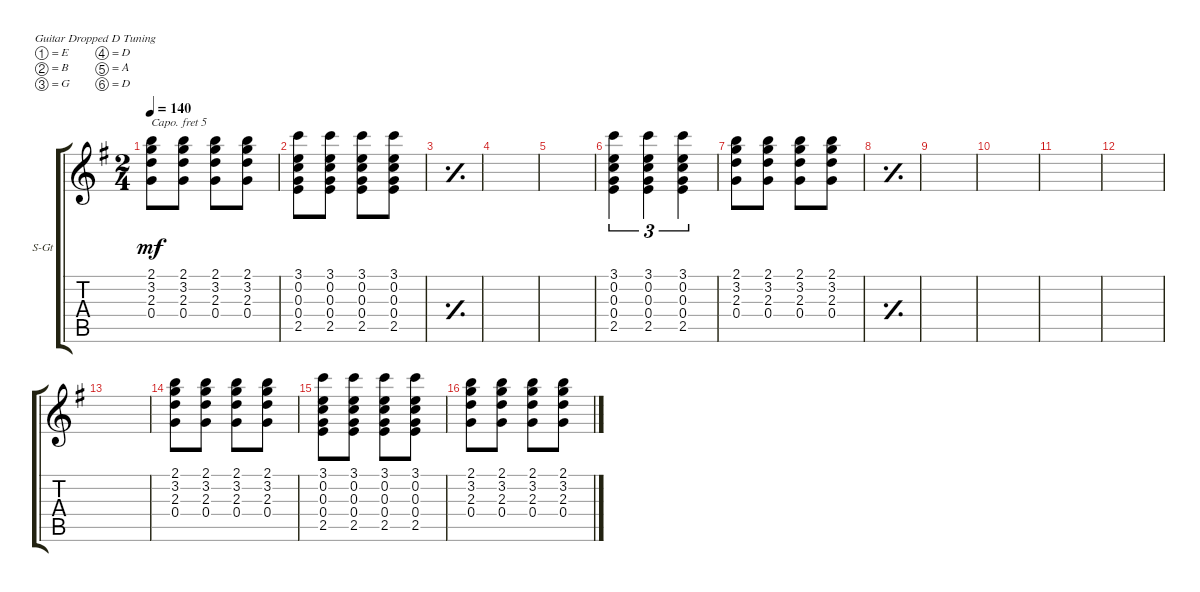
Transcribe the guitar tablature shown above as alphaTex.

\defaultSystemsLayout 4
\bracketExtendMode groupsimilarinstruments
\firstSystemTrackNameOrientation horizontal
\otherSystemsTrackNameOrientation horizontal
\track ("Steel Guitar" "S-Gt") {instrument acousticguitarsteel}
\staff {score tabs}
\capo 5
\tuning (E4 B3 G3 D3 A2 D2)
\ts (2 4)
\tempo 140
\clef g2
\ks g
(2.1 3.2 2.3 0.4).8{dy mf} (2.1 3.2 2.3 0.4).8 (2.1 3.2 2.3 0.4).8 (2.1 3.2 2.3 0.4).8 |
(3.1 0.2 0.3 0.4 2.5).8 (3.1 0.2 0.3 0.4 2.5).8 (3.1 0.2 0.3 0.4 2.5).8 (3.1 0.2 0.3 0.4 2.5).8 |
\simile simple
|
|
|
\simile none
(3.1 0.2 0.3 0.4 2.5).4{tu (3 2)} (3.1 0.2 0.3 0.4 2.5).4{tu (3 2)} (3.1 0.2 0.3 0.4 2.5).4{tu (3 2)} |
(2.1 3.2 2.3 0.4).8 (2.1 3.2 2.3 0.4).8 (2.1 3.2 2.3 0.4).8 (2.1 3.2 2.3 0.4).8 |
\simile simple
|
|
|
|
|
|
\simile none
(2.1 3.2 2.3 0.4).8 (2.1 3.2 2.3 0.4).8 (2.1 3.2 2.3 0.4).8 (2.1 3.2 2.3 0.4).8 |
(3.1 0.2 0.3 0.4 2.5).8 (3.1 0.2 0.3 0.4 2.5).8 (3.1 0.2 0.3 0.4 2.5).8 (3.1 0.2 0.3 0.4 2.5).8 |
(2.1 3.2 2.3 0.4).8 (2.1 3.2 2.3 0.4).8 (2.1 3.2 2.3 0.4).8 (2.1 3.2 2.3 0.4).8
